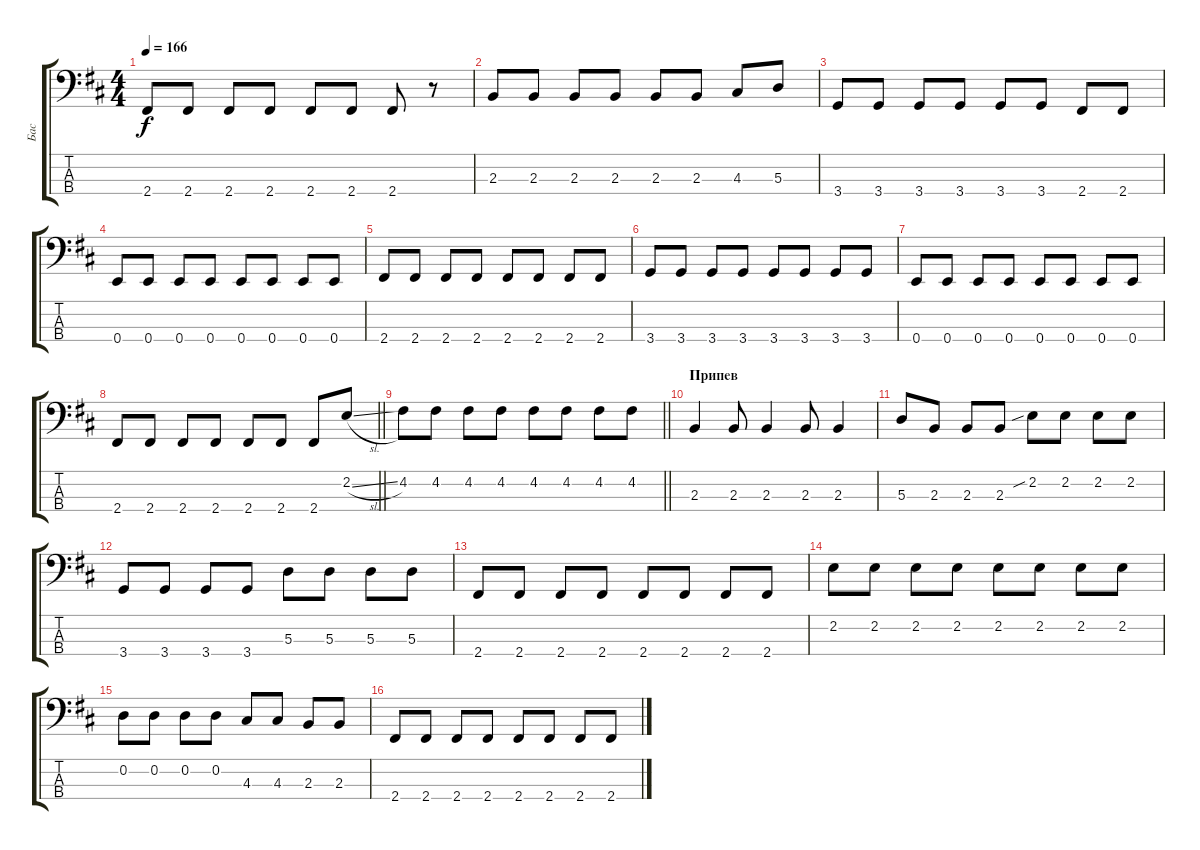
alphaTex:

\track ("Бас" "Бас") {instrument electricbassfinger}
\staff {score tabs}
\tuning (G2 D2 A1 E1) {hide}
\ts (4 4)
\tempo 166
\clef f4
\ks bminor
2.4.8{dy f} 2.4.8 2.4.8 2.4.8 2.4.8 2.4.8 2.4.8 r.8 |
2.3.8 2.3.8 2.3.8 2.3.8 2.3.8 2.3.8 4.3.8 5.3.8 |
3.4.8 3.4.8 3.4.8 3.4.8 3.4.8 3.4.8 2.4.8 2.4.8 |
0.4.8 0.4.8 0.4.8 0.4.8 0.4.8 0.4.8 0.4.8 0.4.8 |
2.4.8 2.4.8 2.4.8 2.4.8 2.4.8 2.4.8 2.4.8 2.4.8 |
3.4.8 3.4.8 3.4.8 3.4.8 3.4.8 3.4.8 3.4.8 3.4.8 |
0.4.8 0.4.8 0.4.8 0.4.8 0.4.8 0.4.8 0.4.8 0.4.8 |
\barLineRight lightlight
2.4.8 2.4.8 2.4.8 2.4.8 2.4.8 2.4.8 2.4.8 2.2{sl}.8 |
\barLineRight lightlight
4.2.8 4.2.8 4.2.8 4.2.8 4.2.8 4.2.8 4.2.8 4.2.8 |
\section ("" "Припев")
2.3.4 2.3.8 2.3.4 2.3.8 2.3.4 |
5.3.8 2.3.8 2.3.8 2.3.8 2.2{sib}.8 2.2.8 2.2.8 2.2.8 |
3.4.8 3.4.8 3.4.8 3.4.8 5.3.8 5.3.8 5.3.8 5.3.8 |
2.4.8 2.4.8 2.4.8 2.4.8 2.4.8 2.4.8 2.4.8 2.4.8 |
2.2.8 2.2.8 2.2.8 2.2.8 2.2.8 2.2.8 2.2.8 2.2.8 |
0.2.8 0.2.8 0.2.8 0.2.8 4.3.8 4.3.8 2.3.8 2.3.8 |
2.4.8 2.4.8 2.4.8 2.4.8 2.4.8 2.4.8 2.4.8 2.4.8
